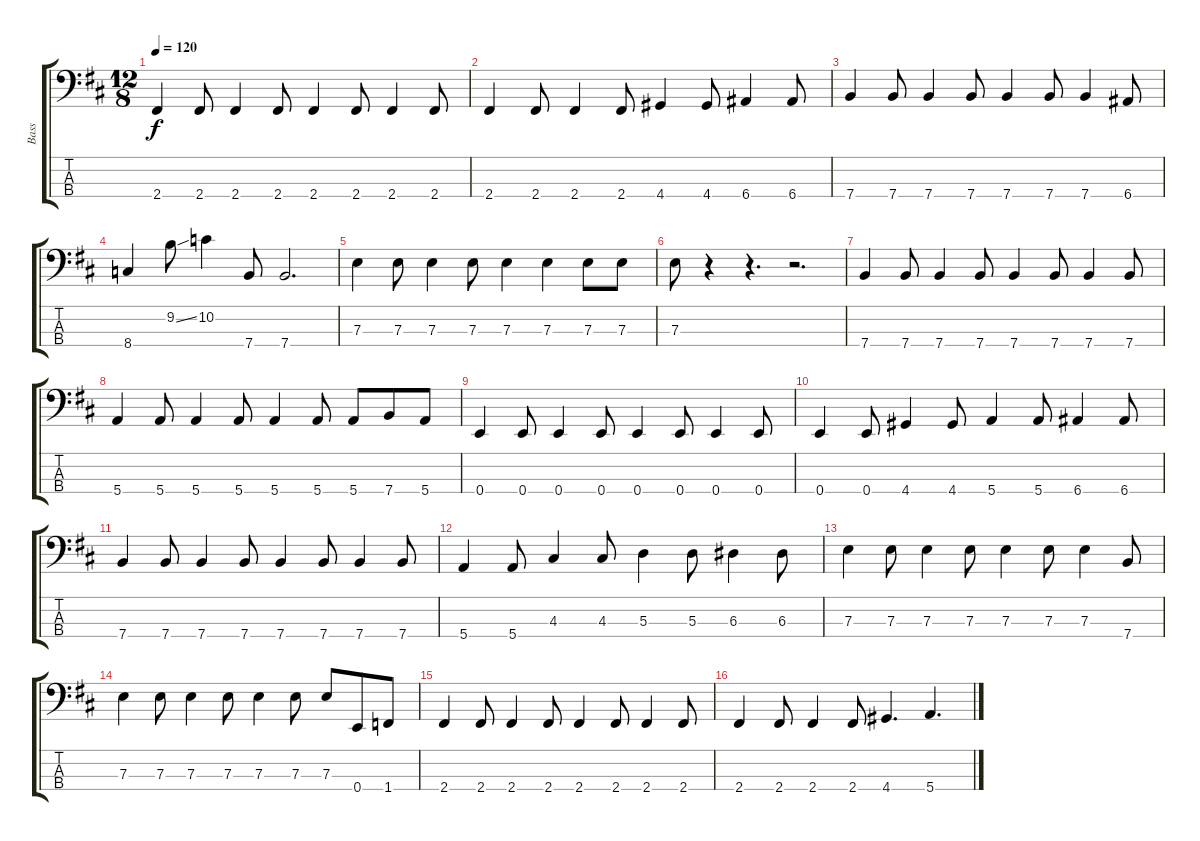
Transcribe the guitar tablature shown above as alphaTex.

\track ("Bass" "Bass") {instrument electricbasspick}
\staff {score tabs}
\tuning (G2 D2 A1 E1) {hide}
\ts (12 8)
\tempo 120
\clef f4
\ks d
2.4.4{dy f} 2.4.8 2.4.4 2.4.8 2.4.4 2.4.8 2.4.4 2.4.8 |
2.4.4 2.4.8 2.4.4 2.4.8 4.4.4 4.4.8 6.4.4 6.4.8 |
7.4.4 7.4.8 7.4.4 7.4.8 7.4.4 7.4.8 7.4.4 6.4.8 |
8.4.4 9.2{ss}.8 10.2.4 7.4.8 7.4.2{d} |
7.3.4 7.3.8 7.3.4 7.3.8 7.3.4 7.3.4 7.3.8 7.3.8 |
7.3.8 r.4 r.4{d} r.2{d} |
7.4.4 7.4.8 7.4.4 7.4.8 7.4.4 7.4.8 7.4.4 7.4.8 |
5.4.4 5.4.8 5.4.4 5.4.8 5.4.4 5.4.8 5.4.8 7.4.8 5.4.8 |
0.4.4 0.4.8 0.4.4 0.4.8 0.4.4 0.4.8 0.4.4 0.4.8 |
0.4.4 0.4.8 4.4.4 4.4.8 5.4.4 5.4.8 6.4.4 6.4.8 |
7.4.4 7.4.8 7.4.4 7.4.8 7.4.4 7.4.8 7.4.4 7.4.8 |
5.4.4 5.4.8 4.3.4 4.3.8 5.3.4 5.3.8 6.3.4 6.3.8 |
7.3.4 7.3.8 7.3.4 7.3.8 7.3.4 7.3.8 7.3.4 7.4.8 |
7.3.4 7.3.8 7.3.4 7.3.8 7.3.4 7.3.8 7.3.8 0.4.8 1.4.8 |
2.4.4 2.4.8 2.4.4 2.4.8 2.4.4 2.4.8 2.4.4 2.4.8 |
2.4.4 2.4.8 2.4.4 2.4.8 4.4.4{d} 5.4.4{d}
